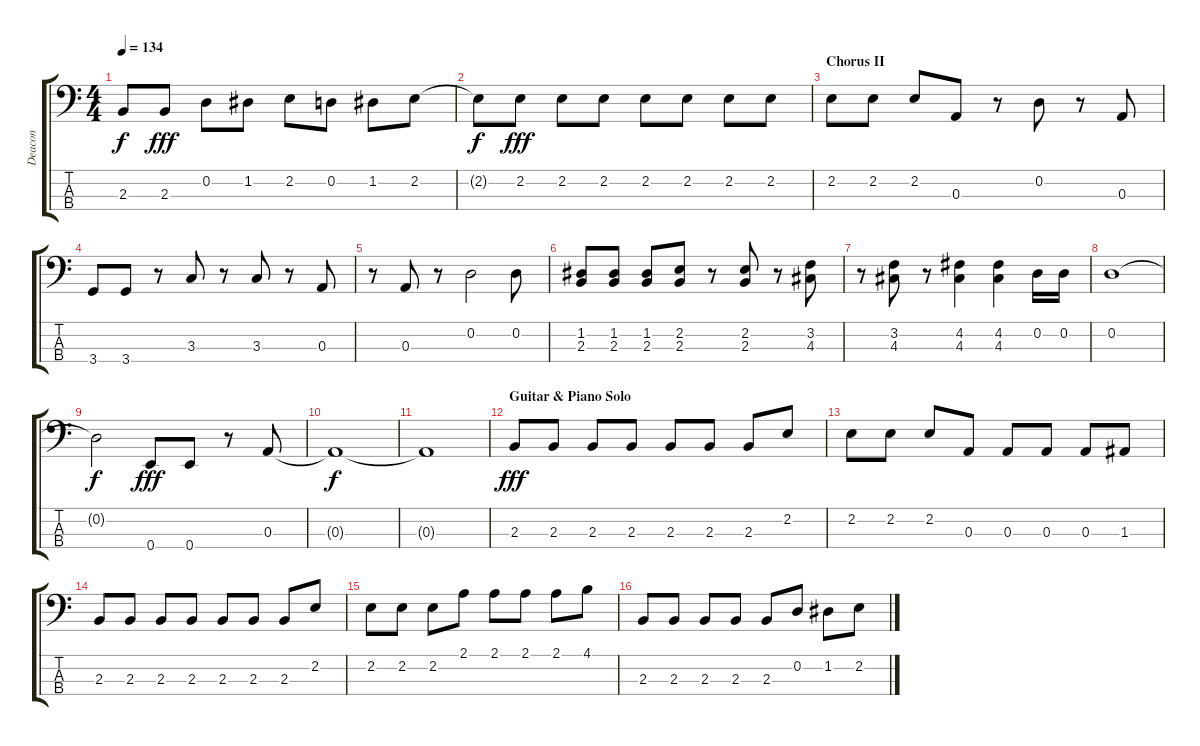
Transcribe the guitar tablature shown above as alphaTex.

\track ("Deacon" "Deacon") {instrument electricbassfinger}
\staff {score tabs}
\tuning (G2 D2 A1 E1) {hide}
\ts (4 4)
\tempo 134
\clef f4
\ks c
2.3{t}.8{dy f} 2.3.8{dy fff} 0.2.8 1.2.8 2.2.8 0.2.8 1.2.8 2.2.8 |
2.2{t}.8{dy f} 2.2.8{dy fff} 2.2.8 2.2.8 2.2.8 2.2.8 2.2.8 2.2.8 |
\section ("" "Chorus II")
2.2.8 2.2.8 2.2.8 0.3.8 r.8 0.2.8 r.8 0.3.8 |
3.4.8 3.4.8 r.8 3.3.8 r.8 3.3.8 r.8 0.3.8 |
r.8 0.3.8 r.8 0.2.2 0.2.8 |
(1.2 2.3).8 (1.2 2.3).8 (1.2 2.3).8 (2.2 2.3).8 r.8 (2.2 2.3).8 r.8 (3.2 4.3).8 |
r.8 (3.2 4.3).8 r.8 (4.2 4.3).4 (4.2 4.3).4 0.2.16 0.2.16 |
0.2.1 |
0.2{t}.2{dy f} 0.4.8{dy fff} 0.4.8 r.8 0.3.8 |
0.3{t}.1{dy f} |
0.3{t}.1 |
\section ("" "Guitar & Piano Solo")
2.3.8{dy fff} 2.3.8 2.3.8 2.3.8 2.3.8 2.3.8 2.3.8 2.2.8 |
2.2.8 2.2.8 2.2.8 0.3.8 0.3.8 0.3.8 0.3.8 1.3.8 |
2.3.8 2.3.8 2.3.8 2.3.8 2.3.8 2.3.8 2.3.8 2.2.8 |
2.2.8 2.2.8 2.2.8 2.1.8 2.1.8 2.1.8 2.1.8 4.1.8 |
2.3.8 2.3.8 2.3.8 2.3.8 2.3.8 0.2.8 1.2.8 2.2.8
